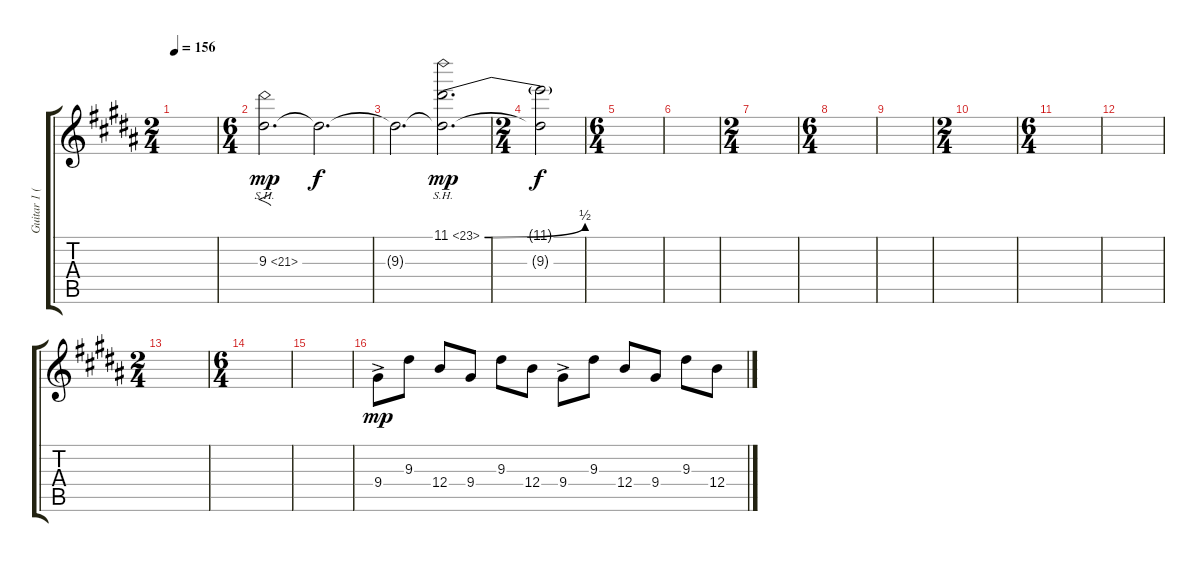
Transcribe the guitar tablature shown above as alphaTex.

\track ("Guitar 1 (Alt. Karn. tun.) - Drew " "Guitar 1 (") {instrument overdrivenguitar}
\staff {score tabs}
\tuning (E4 B3 Gb3 B2 Gb2 B1) {hide}
\ts (2 4)
\tempo 156
\clef g2
\ks b
|
\ts (6 4)
9.3{sh 12}.2{f d dy mp} 9.3{t}.2{d dy f} |
9.3{t}.2{d} (11.1{be (bend 0 0 60 2) sh 12} 9.3{t}).2{d dy mp} |
\ts (2 4)
(11.1{t} 9.3{t}).2{dy f} |
\ts (6 4)
|
|
\ts (2 4)
|
\ts (6 4)
|
|
\ts (2 4)
|
\ts (6 4)
|
|
\ts (2 4)
|
\ts (6 4)
|
|
9.4{ac}.8{dy mp} 9.3.8 12.4.8 9.4.8 9.3.8 12.4.8 9.4{ac}.8 9.3.8 12.4.8 9.4.8 9.3.8 12.4.8
